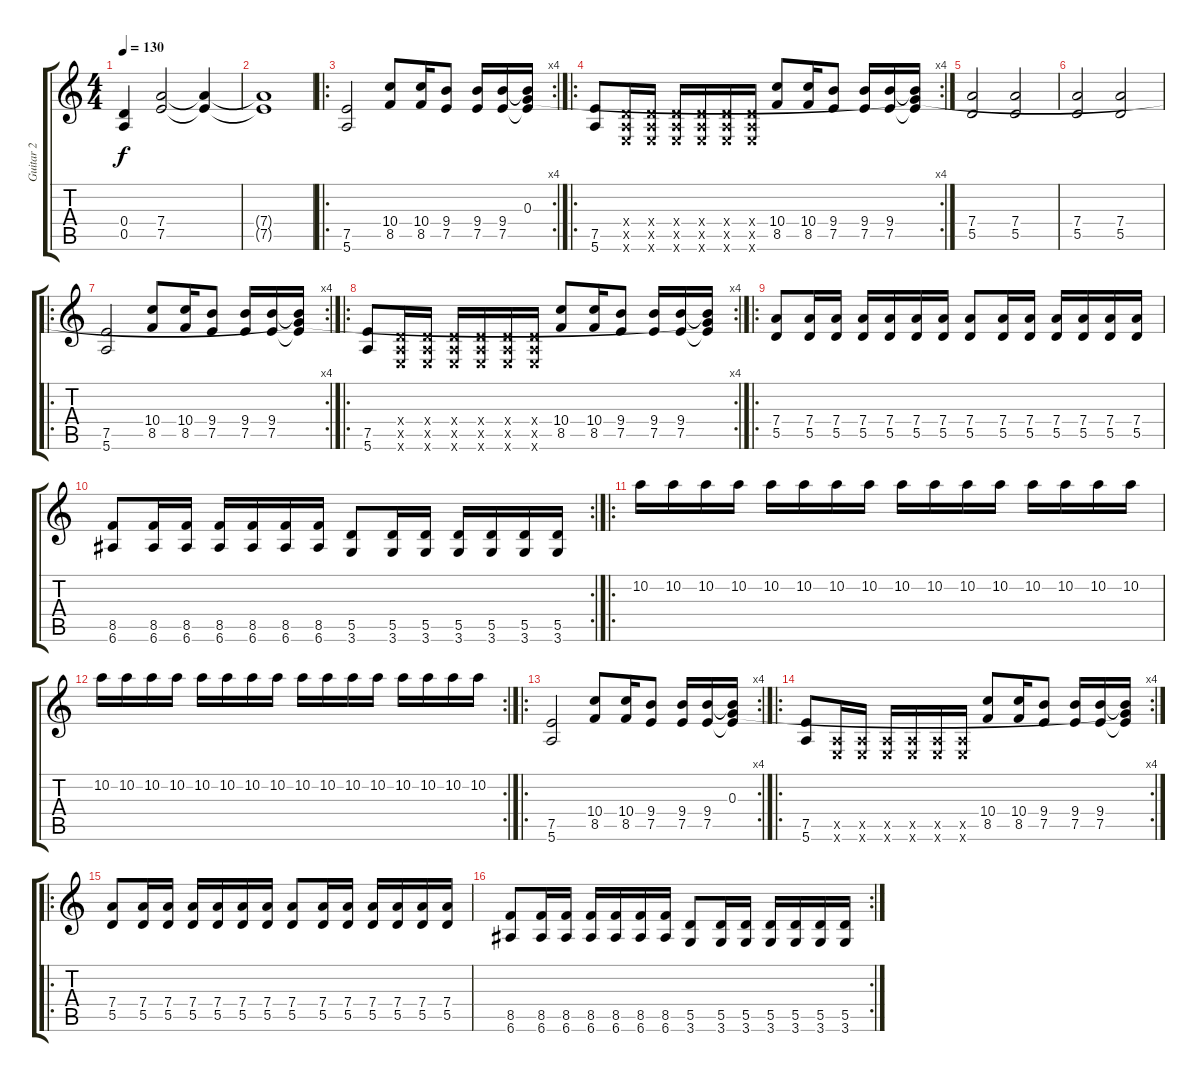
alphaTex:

\track ("Guitar 2" "Guitar 2") {instrument overdrivenguitar}
\staff {score tabs}
\tuning (E4 B3 G3 D3 A2 E2) {hide}
\ts (4 4)
\tempo 130
\clef g2
\ks c
(0.4 0.5).4{dy f instrument overdrivenguitar} (7.4 7.5).2 (7.4{t} 7.5{t}).4 |
(7.4{t} 7.5{t}).1 |
\ro
\rc 4
(7.5 5.6).2 (10.4 8.5).8 (10.4 8.5).16 (9.4 7.5).8 (9.4 7.5).16 (9.4 7.5).16 (0.3 9.4{t} 7.5{t}).16 |
\ro
\rc 4
(7.5 5.6).8 (0.4{x} 0.5{x} 0.6{x}).16 (0.4{x} 0.5{x} 0.6{x}).16 (0.4{x} 0.5{x} 0.6{x}).16 (0.4{x} 0.5{x} 0.6{x}).16 (0.4{x} 0.5{x} 0.6{x}).16 (0.4{x} 0.5{x} 0.6{x}).16 (10.4 8.5).8 (10.4 8.5).16 (9.4 7.5).8 (9.4 7.5).16 (9.4 7.5).16 (0.3{t} 9.4{t} 7.5{t}).16 |
(7.4 5.5).2 (7.4 5.5).2 |
(7.4 5.5).2 (7.4 5.5).2 |
\ro
\rc 4
(7.5 5.6).2 (10.4 8.5).8 (10.4 8.5).16 (9.4 7.5).8 (9.4 7.5).16 (9.4 7.5).16 (0.3{t} 9.4{t} 7.5{t}).16 |
\ro
\rc 4
(7.5 5.6).8 (0.4{x} 0.5{x} 0.6{x}).16 (0.4{x} 0.5{x} 0.6{x}).16 (0.4{x} 0.5{x} 0.6{x}).16 (0.4{x} 0.5{x} 0.6{x}).16 (0.4{x} 0.5{x} 0.6{x}).16 (0.4{x} 0.5{x} 0.6{x}).16 (10.4 8.5).8 (10.4 8.5).16 (9.4 7.5).8 (9.4 7.5).16 (9.4 7.5).16 (0.3{t} 9.4{t} 7.5{t}).16 |
\ro
(7.4 5.5).8 (7.4 5.5).16 (7.4 5.5).16 (7.4 5.5).16 (7.4 5.5).16 (7.4 5.5).16 (7.4 5.5).16 (7.4 5.5).8 (7.4 5.5).16 (7.4 5.5).16 (7.4 5.5).16 (7.4 5.5).16 (7.4 5.5).16 (7.4 5.5).16 |
\rc 2
(8.5 6.6).8 (8.5 6.6).16 (8.5 6.6).16 (8.5 6.6).16 (8.5 6.6).16 (8.5 6.6).16 (8.5 6.6).16 (5.5 3.6).8 (5.5 3.6).16 (5.5 3.6).16 (5.5 3.6).16 (5.5 3.6).16 (5.5 3.6).16 (5.5 3.6).16 |
\ro
10.2.16 10.2.16 10.2.16 10.2.16 10.2.16 10.2.16 10.2.16 10.2.16 10.2.16 10.2.16 10.2.16 10.2.16 10.2.16 10.2.16 10.2.16 10.2.16 |
\rc 2
10.2.16 10.2.16 10.2.16 10.2.16 10.2.16 10.2.16 10.2.16 10.2.16 10.2.16 10.2.16 10.2.16 10.2.16 10.2.16 10.2.16 10.2.16 10.2.16 |
\ro
\rc 4
(7.5 5.6).2 (10.4 8.5).8 (10.4 8.5).16 (9.4 7.5).8 (9.4 7.5).16 (9.4 7.5).16 (0.3 9.4{t} 7.5{t}).16 |
\ro
\rc 4
(7.5 5.6).8 (0.5{x} 0.6{x}).16 (0.5{x} 0.6{x}).16 (0.5{x} 0.6{x}).16 (0.5{x} 0.6{x}).16 (0.5{x} 0.6{x}).16 (0.5{x} 0.6{x}).16 (10.4 8.5).8 (10.4 8.5).16 (9.4 7.5).8 (9.4 7.5).16 (9.4 7.5).16 (0.3{t} 9.4{t} 7.5{t}).16 |
\ro
(7.4 5.5).8 (7.4 5.5).16 (7.4 5.5).16 (7.4 5.5).16 (7.4 5.5).16 (7.4 5.5).16 (7.4 5.5).16 (7.4 5.5).8 (7.4 5.5).16 (7.4 5.5).16 (7.4 5.5).16 (7.4 5.5).16 (7.4 5.5).16 (7.4 5.5).16 |
\rc 2
(8.5 6.6).8 (8.5 6.6).16 (8.5 6.6).16 (8.5 6.6).16 (8.5 6.6).16 (8.5 6.6).16 (8.5 6.6).16 (5.5 3.6).8 (5.5 3.6).16 (5.5 3.6).16 (5.5 3.6).16 (5.5 3.6).16 (5.5 3.6).16 (5.5 3.6).16
